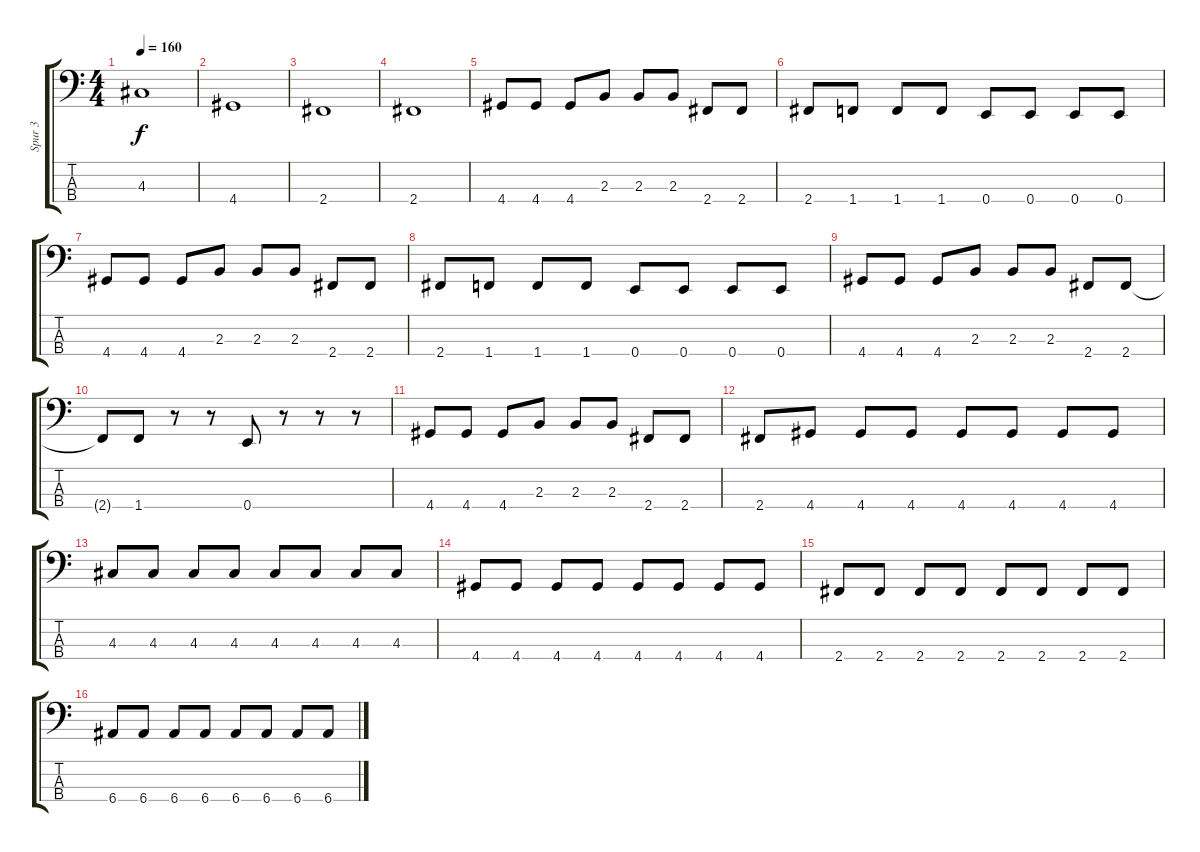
\track ("Spur 3" "Spur 3") {instrument electricbassfinger}
\staff {score tabs}
\tuning (G2 D2 A1 E1) {hide}
\ts (4 4)
\tempo 160
\clef f4
\ks c
4.3.1{dy f} |
4.4.1 |
2.4.1 |
2.4.1 |
4.4.8 4.4.8 4.4.8 2.3.8 2.3.8 2.3.8 2.4.8 2.4.8 |
2.4.8 1.4.8 1.4.8 1.4.8 0.4.8 0.4.8 0.4.8 0.4.8 |
4.4.8 4.4.8 4.4.8 2.3.8 2.3.8 2.3.8 2.4.8 2.4.8 |
2.4.8 1.4.8 1.4.8 1.4.8 0.4.8 0.4.8 0.4.8 0.4.8 |
4.4.8 4.4.8 4.4.8 2.3.8 2.3.8 2.3.8 2.4.8 2.4.8 |
2.4{t}.8 1.4.8 r.8 r.8 0.4.8 r.8 r.8 r.8 |
4.4.8 4.4.8 4.4.8 2.3.8 2.3.8 2.3.8 2.4.8 2.4.8 |
2.4.8 4.4.8 4.4.8 4.4.8 4.4.8 4.4.8 4.4.8 4.4.8 |
4.3.8 4.3.8 4.3.8 4.3.8 4.3.8 4.3.8 4.3.8 4.3.8 |
4.4.8 4.4.8 4.4.8 4.4.8 4.4.8 4.4.8 4.4.8 4.4.8 |
2.4.8 2.4.8 2.4.8 2.4.8 2.4.8 2.4.8 2.4.8 2.4.8 |
6.4.8 6.4.8 6.4.8 6.4.8 6.4.8 6.4.8 6.4.8 6.4.8
